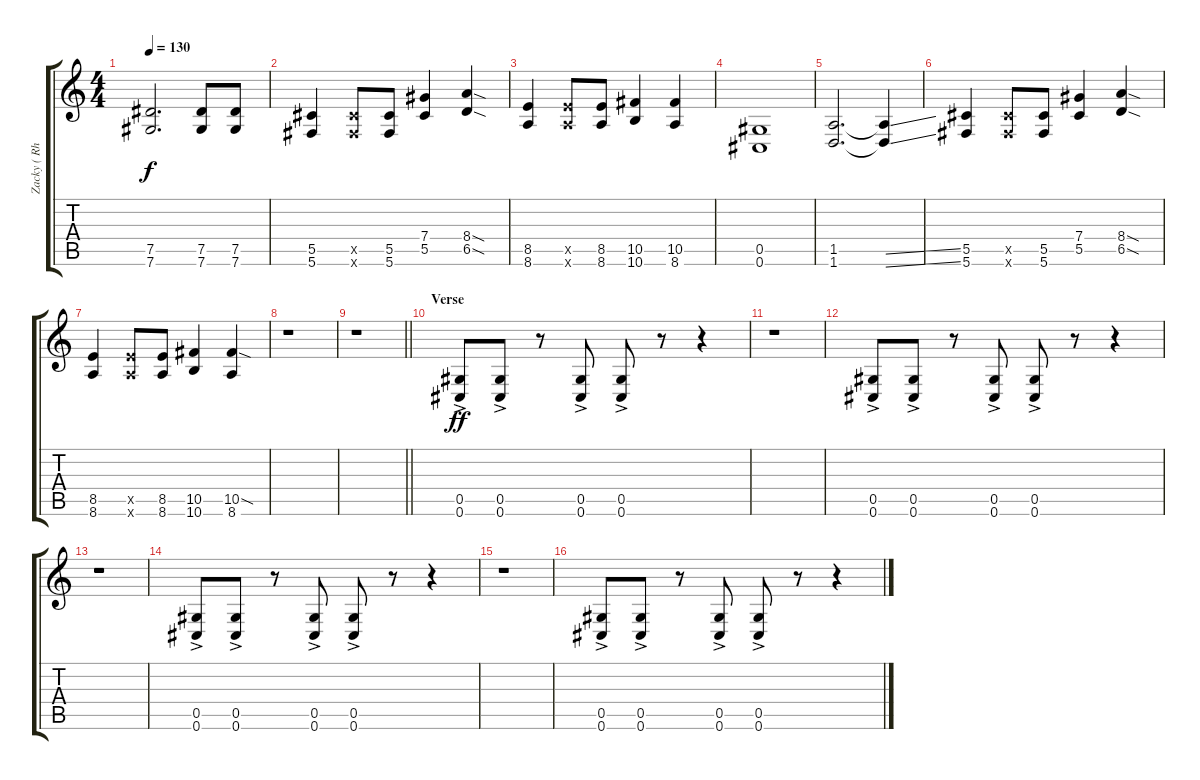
\track ("Zacky ( Rhy Gtr )" "Zacky ( Rh") {instrument distortionguitar}
\staff {score tabs}
\tuning (Eb4 Bb3 Gb3 Db3 Ab2 Db2) {hide}
\ts (4 4)
\tempo 130
\clef g2
\ks c
(7.5 7.6).2{d dy f} (7.5 7.6).8 (7.5 7.6).8 |
(5.5 5.6).4 (5.5{x} 5.6{x}).8 (5.5 5.6).8 (7.4 5.5).4 (8.4{sod} 6.5{sod}).4 |
(8.5 8.6).4 (8.5{x} 8.6{x}).8 (8.5 8.6).8 (10.5 10.6).4 (10.5 8.6).4 |
(0.5 0.6).1 |
(1.5 1.6).2{d} (1.5{ss t} 1.6{ss t}).4 |
(5.5 5.6).4 (5.5{x} 5.6{x}).8 (5.5 5.6).8 (7.4 5.5).4 (8.4{sod} 6.5{sod}).4 |
(8.5 8.6).4 (8.5{x} 8.6{x}).8 (8.5 8.6).8 (10.5 10.6).4 (10.5{sod} 8.6).4 |
r.1 |
\barLineRight lightlight
r.1 |
\section ("" "Verse")
(0.5{ac} 0.6{ac}).8{dy ff} (0.5{ac} 0.6{ac}).8 r.8 (0.5{ac} 0.6{ac}).8 (0.5{ac} 0.6{ac}).8 r.8 r.4 |
r.1 |
(0.5{ac} 0.6{ac}).8 (0.5{ac} 0.6{ac}).8 r.8 (0.5{ac} 0.6{ac}).8 (0.5{ac} 0.6{ac}).8 r.8 r.4 |
r.1 |
(0.5{ac} 0.6{ac}).8 (0.5{ac} 0.6{ac}).8 r.8 (0.5{ac} 0.6{ac}).8 (0.5{ac} 0.6{ac}).8 r.8 r.4 |
r.1 |
(0.5{ac} 0.6{ac}).8 (0.5{ac} 0.6{ac}).8 r.8 (0.5{ac} 0.6{ac}).8 (0.5{ac} 0.6{ac}).8 r.8 r.4
